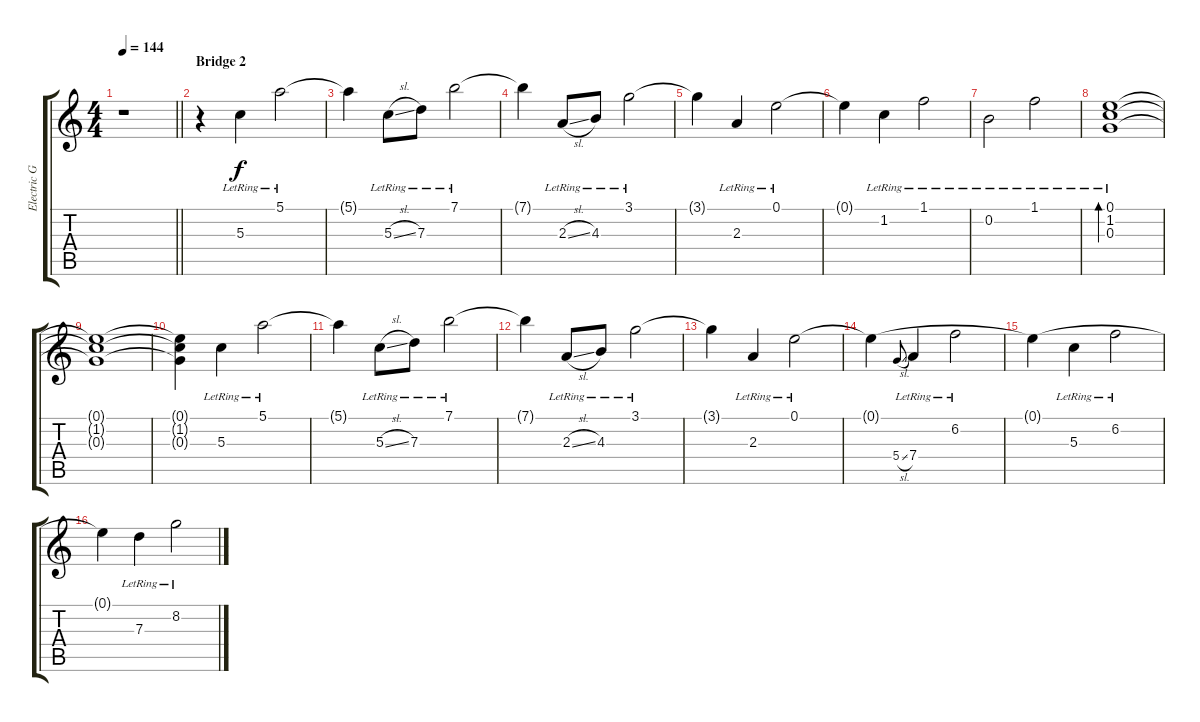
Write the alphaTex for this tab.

\track ("Electric Guitar I" "Electric G") {instrument electricguitarjazz}
\staff {score tabs}
\tuning (E4 B3 G3 D3 A2 E2) {hide}
\ts (4 4)
\tempo 144
\clef g2
\barLineRight lightlight
\ks c
r.1{dy f} |
\section ("" "Bridge 2")
r.4 5.3{lr}.4 5.1{lr}.2 |
5.1{t}.4 5.3{sl lr}.8 7.3{lr}.8 7.1{lr}.2 |
7.1{t}.4 2.3{sl lr}.8 4.3{lr}.8 3.1{lr}.2 |
3.1{t}.4 2.3{lr}.4 0.1{lr}.2 |
0.1{t}.4 1.2{lr}.4 1.1{lr}.2 |
0.2{lr}.2 1.1{lr}.2 |
(0.1 1.2{lr} 0.3{lr}).1{bd 240} |
(0.1{t} 1.2{t} 0.3{t}).1 |
(0.1{t} 1.2{t} 0.3{t}).4 5.3{lr}.4 5.1{lr}.2 |
5.1{t}.4 5.3{sl lr}.8 7.3{lr}.8 7.1{lr}.2 |
7.1{t}.4 2.3{sl lr}.8 4.3{lr}.8 3.1{lr}.2 |
3.1{t}.4 2.3{lr}.4 0.1{lr}.2 |
0.1{t}.4 5.4{sl}.8{gr onbeat} 7.4{lr}.4 6.2{lr}.2 |
0.1{t}.4 5.3{lr}.4 6.2{lr}.2 |
0.1{t}.4 7.3{lr}.4 8.2{lr}.2
